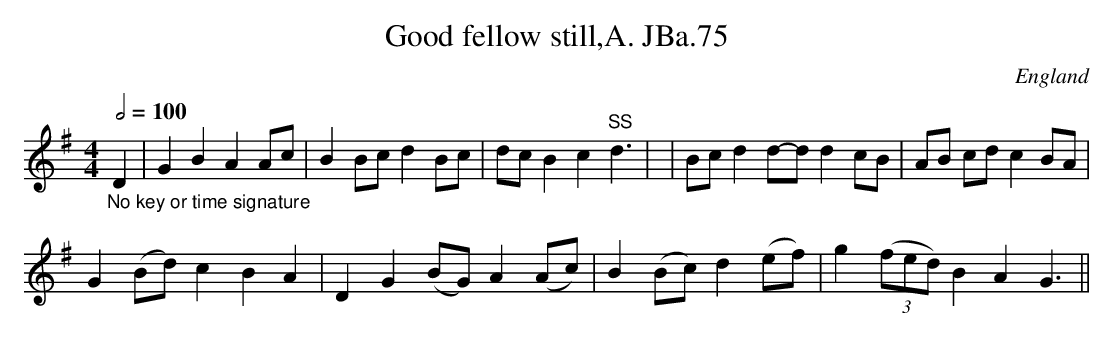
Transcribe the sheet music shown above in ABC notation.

X:1
T:Good fellow still,A. JBa.75
M:4/4
L:1/8
Q:1/2=100
O:England
K:G major
"_No key or time signature"
D2 | G2B2A2 Ac | B2 Bc d2 Bc | dc B2c2"SS"d3 |\
|Bc d2 d-d d2 cB | AB cd c2 BA |!
G2 (Bd) c2B2A2 |\
D2G2 (BG) A2 (Ac) | B2 (Bc) d2 (ef) | g2 (3(fed) B2A2G3 ||!
